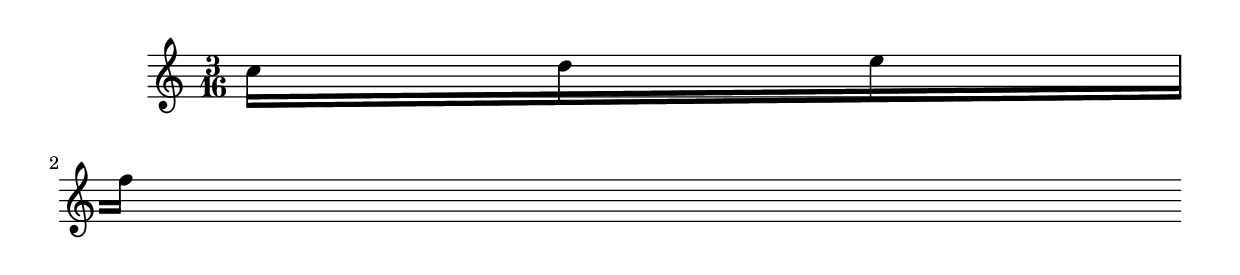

\header {
    texidoc = "Beams can be printed across line breaks, if forced.
"

}
\version "2.3.16"
\paper { raggedright= ##t }

\score {  \relative c''  {
    \set Score.allowBeamBreak = ##t
    \time 3/16 c16-[ d e \break f-] 
}}
